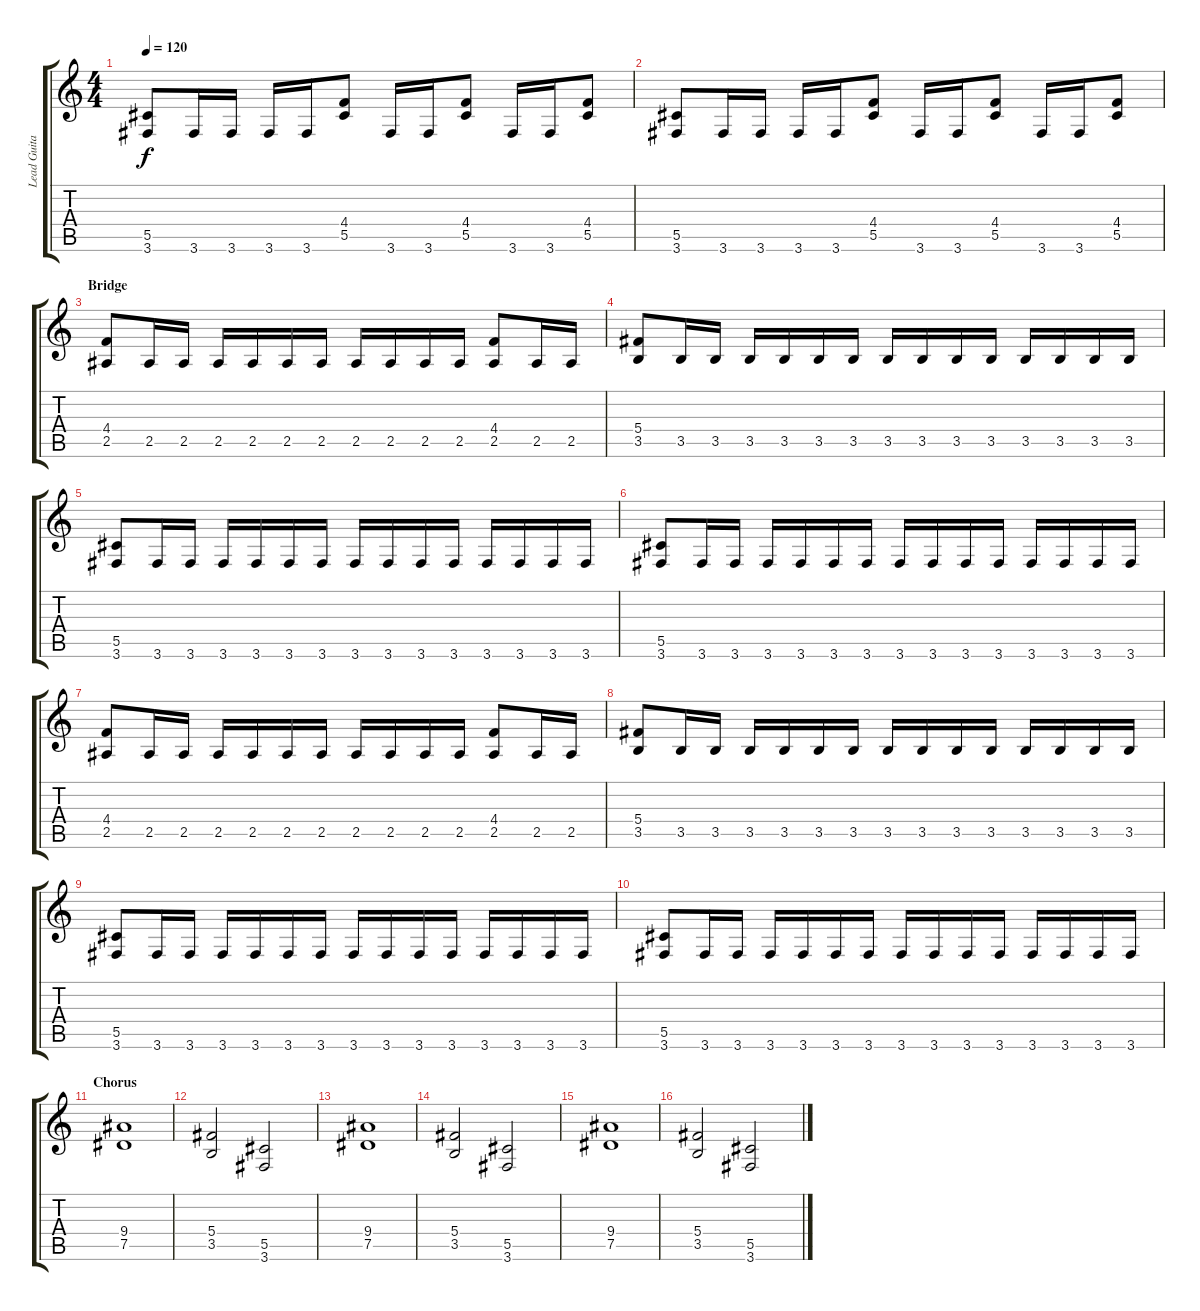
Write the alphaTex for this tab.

\track ("Lead Guitar I" "Lead Guita") {instrument distortionguitar}
\staff {score tabs}
\tuning (Eb4 Bb3 Gb3 Db3 Ab2 Eb2) {hide}
\ts (4 4)
\tempo 120
\clef g2
\ks c
(5.5 3.6).8{dy f} 3.6.16 3.6.16 3.6.16 3.6.16 (4.4 5.5).8 3.6.16 3.6.16 (4.4 5.5).8 3.6.16 3.6.16 (4.4 5.5).8 |
(5.5 3.6).8 3.6.16 3.6.16 3.6.16 3.6.16 (4.4 5.5).8 3.6.16 3.6.16 (4.4 5.5).8 3.6.16 3.6.16 (4.4 5.5).8 |
\section ("" "Bridge")
(4.4 2.5).8 2.5.16 2.5.16 2.5.16 2.5.16 2.5.16 2.5.16 2.5.16 2.5.16 2.5.16 2.5.16 (4.4 2.5).8 2.5.16 2.5.16 |
(5.4 3.5).8 3.5.16 3.5.16 3.5.16 3.5.16 3.5.16 3.5.16 3.5.16 3.5.16 3.5.16 3.5.16 3.5.16 3.5.16 3.5.16 3.5.16 |
(5.5 3.6).8 3.6.16 3.6.16 3.6.16 3.6.16 3.6.16 3.6.16 3.6.16 3.6.16 3.6.16 3.6.16 3.6.16 3.6.16 3.6.16 3.6.16 |
(5.5 3.6).8 3.6.16 3.6.16 3.6.16 3.6.16 3.6.16 3.6.16 3.6.16 3.6.16 3.6.16 3.6.16 3.6.16 3.6.16 3.6.16 3.6.16 |
(4.4 2.5).8 2.5.16 2.5.16 2.5.16 2.5.16 2.5.16 2.5.16 2.5.16 2.5.16 2.5.16 2.5.16 (4.4 2.5).8 2.5.16 2.5.16 |
(5.4 3.5).8 3.5.16 3.5.16 3.5.16 3.5.16 3.5.16 3.5.16 3.5.16 3.5.16 3.5.16 3.5.16 3.5.16 3.5.16 3.5.16 3.5.16 |
(5.5 3.6).8 3.6.16 3.6.16 3.6.16 3.6.16 3.6.16 3.6.16 3.6.16 3.6.16 3.6.16 3.6.16 3.6.16 3.6.16 3.6.16 3.6.16 |
(5.5 3.6).8 3.6.16 3.6.16 3.6.16 3.6.16 3.6.16 3.6.16 3.6.16 3.6.16 3.6.16 3.6.16 3.6.16 3.6.16 3.6.16 3.6.16 |
\section ("" "Chorus")
(9.4 7.5).1 |
(5.4 3.5).2 (5.5 3.6).2 |
(9.4 7.5).1 |
(5.4 3.5).2 (5.5 3.6).2 |
(9.4 7.5).1 |
(5.4 3.5).2 (5.5 3.6).2
